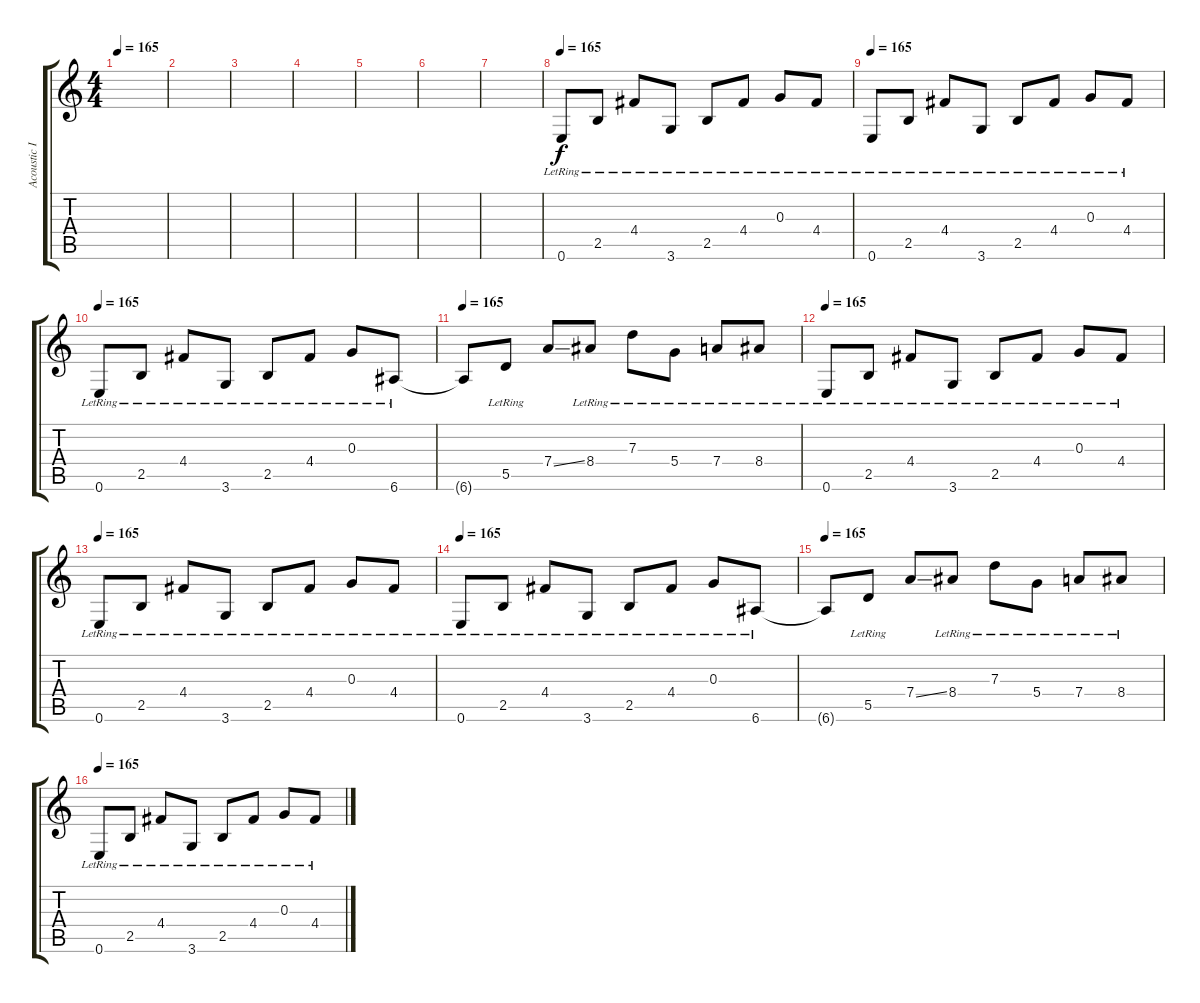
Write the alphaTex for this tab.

\track ("Acoustic I" "Acoustic I") {instrument acousticguitarsteel}
\staff {score tabs}
\tuning (E4 B3 G3 D3 A2 E2) {hide}
\ts (4 4)
\tempo 165
\clef g2
\ks c
|
|
|
|
|
|
|
\tempo 165
0.6{lr}.8 2.5{lr}.8 4.4{lr}.8 3.6{lr}.8 2.5{lr}.8 4.4{lr}.8 0.3{lr}.8 4.4{lr}.8 |
\tempo 165
0.6{lr}.8 2.5{lr}.8 4.4{lr}.8 3.6{lr}.8 2.5{lr}.8 4.4{lr}.8 0.3{lr}.8 4.4{lr}.8 |
\tempo 165
0.6{lr}.8 2.5{lr}.8 4.4{lr}.8 3.6{lr}.8 2.5{lr}.8 4.4{lr}.8 0.3{lr}.8 6.6{lr}.8 |
\tempo 165
6.6{t}.8 5.5{lr}.8 7.4{ss}.8 8.4{lr}.8 7.3{lr}.8 5.4{lr}.8 7.4{lr}.8 8.4{lr}.8 |
\tempo 165
0.6{lr}.8 2.5{lr}.8 4.4{lr}.8 3.6{lr}.8 2.5{lr}.8 4.4{lr}.8 0.3{lr}.8 4.4{lr}.8 |
\tempo 165
0.6{lr}.8 2.5{lr}.8 4.4{lr}.8 3.6{lr}.8 2.5{lr}.8 4.4{lr}.8 0.3{lr}.8 4.4{lr}.8 |
\tempo 165
0.6{lr}.8 2.5{lr}.8 4.4{lr}.8 3.6{lr}.8 2.5{lr}.8 4.4{lr}.8 0.3{lr}.8 6.6{lr}.8 |
\tempo 165
6.6{t}.8 5.5{lr}.8 7.4{ss}.8 8.4{lr}.8 7.3{lr}.8 5.4{lr}.8 7.4{lr}.8 8.4{lr}.8 |
\tempo 165
0.6{lr}.8 2.5{lr}.8 4.4{lr}.8 3.6{lr}.8 2.5{lr}.8 4.4{lr}.8 0.3{lr}.8 4.4{lr}.8
